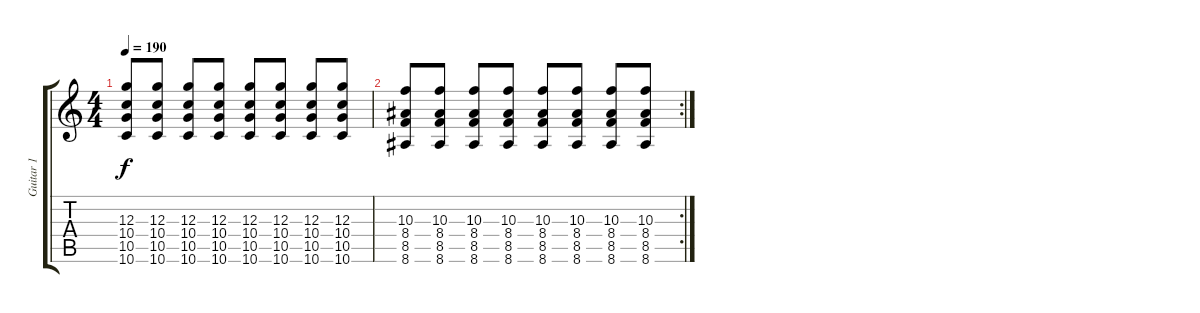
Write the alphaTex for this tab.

\track ("Guitar 1" "Guitar 1") {instrument distortionguitar}
\staff {score tabs}
\tuning (E4 B3 G3 D3 A2 D2) {hide}
\ts (4 4)
\tempo 190
\clef g2
\ks c
(12.3 10.4 10.5 10.6).8{dy f} (12.3 10.4 10.5 10.6).8 (12.3 10.4 10.5 10.6).8 (12.3 10.4 10.5 10.6).8 (12.3 10.4 10.5 10.6).8 (12.3 10.4 10.5 10.6).8 (12.3 10.4 10.5 10.6).8 (12.3 10.4 10.5 10.6).8 |
\rc 2
(10.3 8.4 8.5 8.6).8 (10.3 8.4 8.5 8.6).8 (10.3 8.4 8.5 8.6).8 (10.3 8.4 8.5 8.6).8 (10.3 8.4 8.5 8.6).8 (10.3 8.4 8.5 8.6).8 (10.3 8.4 8.5 8.6).8 (10.3 8.4 8.5 8.6).8
